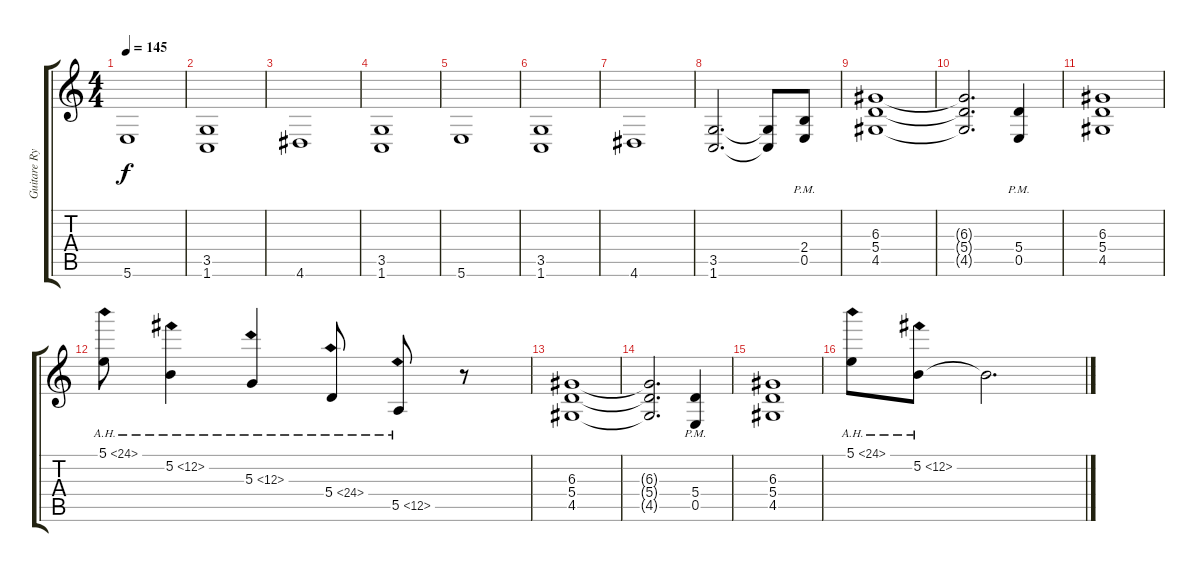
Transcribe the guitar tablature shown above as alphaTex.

\track ("Guitare Rythmique" "Guitare Ry") {instrument distortionguitar}
\staff {score tabs}
\tuning (B3 Gb3 D3 A2 E2 B1) {hide}
\ts (4 4)
\tempo 145
\clef g2
\ks c
5.6.1{dy f} |
(3.5 1.6).1 |
4.6.1 |
(3.5 1.6).1 |
5.6.1 |
(3.5 1.6).1 |
4.6.1 |
(3.5 1.6).2{d} (3.5{t} 1.6{t}).8 (2.4{pm} 0.5{pm}).8 |
(6.3 5.4 4.5).1 |
(6.3{t} 5.4{t} 4.5{t}).2{d} (5.4{pm} 0.5{pm}).4 |
(6.3 5.4 4.5).1 |
5.1{ah 19}.8 5.2{ah 7}.4 5.3{ah 7}.4 5.4{ah 19}.8 5.5{ah 7}.8 r.8 |
(6.3 5.4 4.5).1 |
(6.3{t} 5.4{t} 4.5{t}).2{d} (5.4{pm} 0.5{pm}).4 |
(6.3 5.4 4.5).1 |
5.1{ah 19}.8 5.2{ah 7}.8 5.2{t}.2{d}
